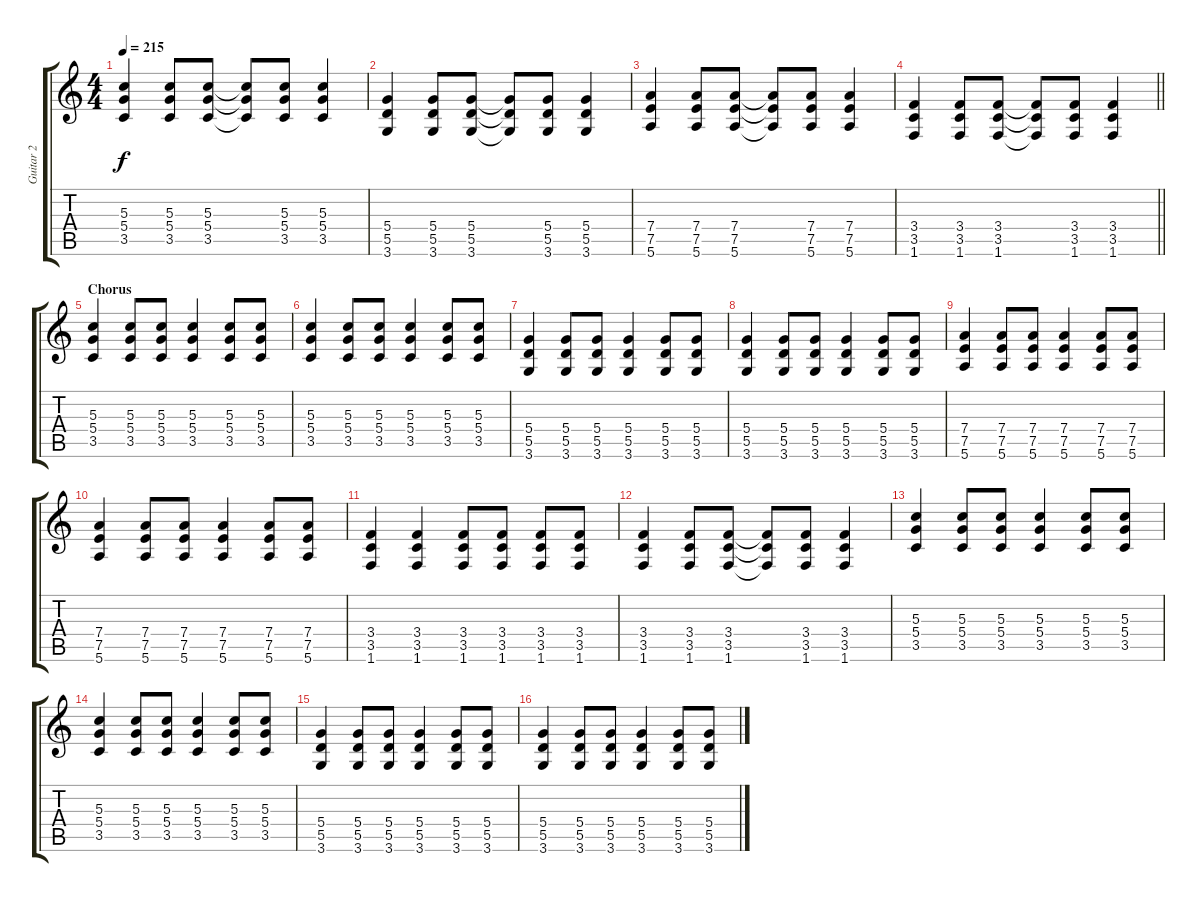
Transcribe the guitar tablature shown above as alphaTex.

\track ("Guitar 2" "Guitar 2") {instrument overdrivenguitar}
\staff {score tabs}
\tuning (E4 B3 G3 D3 A2 E2) {hide}
\ts (4 4)
\tempo 215
\clef g2
\ks c
(5.3 5.4 3.5).4{dy f} (5.3 5.4 3.5).8 (5.3 5.4 3.5).8 (5.3{t} 5.4{t} 3.5{t}).8 (5.3 5.4 3.5).8 (5.3 5.4 3.5).4 |
(5.4 5.5 3.6).4 (5.4 5.5 3.6).8 (5.4 5.5 3.6).8 (5.4{t} 5.5{t} 3.6{t}).8 (5.4 5.5 3.6).8 (5.4 5.5 3.6).4 |
(7.4 7.5 5.6).4 (7.4 7.5 5.6).8 (7.4 7.5 5.6).8 (7.4{t} 7.5{t} 5.6{t}).8 (7.4 7.5 5.6).8 (7.4 7.5 5.6).4 |
\barLineRight lightlight
(3.4 3.5 1.6).4 (3.4 3.5 1.6).8 (3.4 3.5 1.6).8 (3.4{t} 3.5{t} 1.6{t}).8 (3.4 3.5 1.6).8 (3.4 3.5 1.6).4 |
\section ("" "Chorus")
(5.3 5.4 3.5).4 (5.3 5.4 3.5).8 (5.3 5.4 3.5).8 (5.3 5.4 3.5).4 (5.3 5.4 3.5).8 (5.3 5.4 3.5).8 |
(5.3 5.4 3.5).4 (5.3 5.4 3.5).8 (5.3 5.4 3.5).8 (5.3 5.4 3.5).4 (5.3 5.4 3.5).8 (5.3 5.4 3.5).8 |
(5.4 5.5 3.6).4 (5.4 5.5 3.6).8 (5.4 5.5 3.6).8 (5.4 5.5 3.6).4 (5.4 5.5 3.6).8 (5.4 5.5 3.6).8 |
(5.4 5.5 3.6).4 (5.4 5.5 3.6).8 (5.4 5.5 3.6).8 (5.4 5.5 3.6).4 (5.4 5.5 3.6).8 (5.4 5.5 3.6).8 |
(7.4 7.5 5.6).4 (7.4 7.5 5.6).8 (7.4 7.5 5.6).8 (7.4 7.5 5.6).4 (7.4 7.5 5.6).8 (7.4 7.5 5.6).8 |
(7.4 7.5 5.6).4 (7.4 7.5 5.6).8 (7.4 7.5 5.6).8 (7.4 7.5 5.6).4 (7.4 7.5 5.6).8 (7.4 7.5 5.6).8 |
(3.4 3.5 1.6).4 (3.4 3.5 1.6).4 (3.4 3.5 1.6).8 (3.4 3.5 1.6).8 (3.4 3.5 1.6).8 (3.4 3.5 1.6).8 |
(3.4 3.5 1.6).4 (3.4 3.5 1.6).8 (3.4 3.5 1.6).8 (3.4{t} 3.5{t} 1.6{t}).8 (3.4 3.5 1.6).8 (3.4 3.5 1.6).4 |
(5.3 5.4 3.5).4 (5.3 5.4 3.5).8 (5.3 5.4 3.5).8 (5.3 5.4 3.5).4 (5.3 5.4 3.5).8 (5.3 5.4 3.5).8 |
(5.3 5.4 3.5).4 (5.3 5.4 3.5).8 (5.3 5.4 3.5).8 (5.3 5.4 3.5).4 (5.3 5.4 3.5).8 (5.3 5.4 3.5).8 |
(5.4 5.5 3.6).4 (5.4 5.5 3.6).8 (5.4 5.5 3.6).8 (5.4 5.5 3.6).4 (5.4 5.5 3.6).8 (5.4 5.5 3.6).8 |
(5.4 5.5 3.6).4 (5.4 5.5 3.6).8 (5.4 5.5 3.6).8 (5.4 5.5 3.6).4 (5.4 5.5 3.6).8 (5.4 5.5 3.6).8
